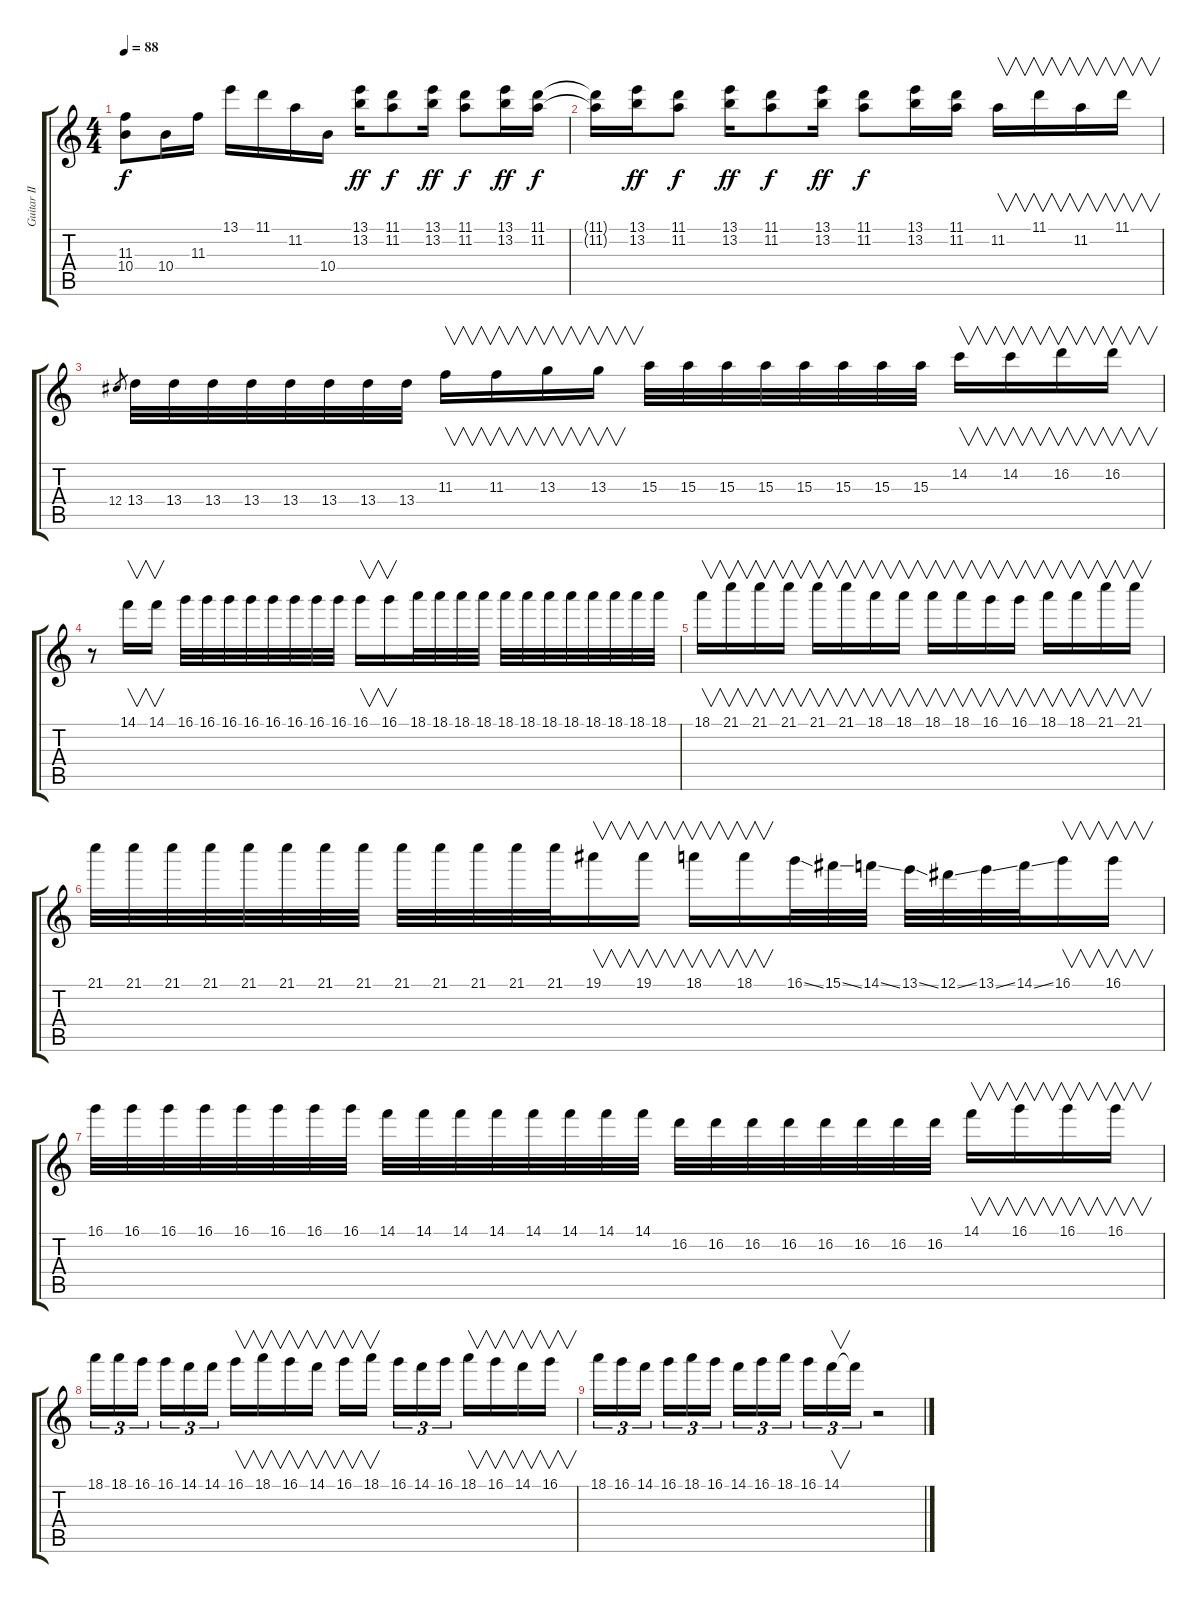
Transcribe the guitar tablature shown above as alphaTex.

\track ("Guitar II" "Guitar II") {instrument overdrivenguitar}
\staff {score tabs}
\tuning (Eb4 Bb3 Gb3 Db3 Ab2 Eb2) {hide}
\ts (4 4)
\tempo 88
\clef g2
\ks c
(11.3 10.4).8{dy f} 10.4.16 11.3.16 13.1.16 11.1.16 11.2.16 10.4.16 (13.1 13.2).16{dy ff} (11.1 11.2).8{dy f} (13.1 13.2).16{dy ff} (11.1 11.2).8{dy f} (13.1 13.2).16{dy ff} (11.1 11.2).16{dy f} |
(11.1{t} 11.2{t}).16 (13.1 13.2).16{dy ff} (11.1 11.2).8{dy f} (13.1 13.2).16{dy ff} (11.1 11.2).8{dy f} (13.1 13.2).16{dy ff} (11.1 11.2).8{dy f} (13.1 13.2).16 (11.1 11.2).16 11.2.16{v} 11.1.16{v} 11.2.16{v} 11.1.16{v} |
12.4.8{gr} 13.4.32 13.4.32 13.4.32 13.4.32 13.4.32 13.4.32 13.4.32 13.4.32 11.3.16{v} 11.3.16{v} 13.3.16{v} 13.3.16{v} 15.3.32 15.3.32 15.3.32 15.3.32 15.3.32 15.3.32 15.3.32 15.3.32 14.2.16{v} 14.2.16{v} 16.2.16{v} 16.2.16{v} |
r.8 14.1.16{v} 14.1.16{v} 16.1.32 16.1.32 16.1.32 16.1.32 16.1.32 16.1.32 16.1.32 16.1.32 16.1.16{v} 16.1.16{v} 18.1.32 18.1.32 18.1.32 18.1.32 18.1.32 18.1.32 18.1.32 18.1.32 18.1.32 18.1.32 18.1.32 18.1.32 |
18.1.16{v} 21.1.16{v} 21.1.16{v} 21.1.16{v} 21.1.16{v} 21.1.16{v} 18.1.16{v} 18.1.16{v} 18.1.16{v} 18.1.16{v} 16.1.16{v} 16.1.16{v} 18.1.16{v} 18.1.16{v} 21.1.16{v} 21.1.16{v} |
21.1.32 21.1.32 21.1.32 21.1.32 21.1.32 21.1.32 21.1.32 21.1.32 21.1.32 21.1.32 21.1.32 21.1.32 21.1.32 19.1.16{v} 19.1.16{v} 18.1.16{v} 18.1.16{v} 16.1{ss}.32 15.1{ss}.32 14.1{ss}.32 13.1{ss}.32 12.1{ss}.32 13.1{ss}.32 14.1{ss}.32 16.1.16{v} 16.1.16{v} |
16.1.32 16.1.32 16.1.32 16.1.32 16.1.32 16.1.32 16.1.32 16.1.32 14.1.32 14.1.32 14.1.32 14.1.32 14.1.32 14.1.32 14.1.32 14.1.32 16.2.32 16.2.32 16.2.32 16.2.32 16.2.32 16.2.32 16.2.32 16.2.32 14.1.16{v} 16.1.16{v} 16.1.16{v} 16.1.16{v} |
18.1.16{tu (3 2) volume 0} 18.1.16{tu (3 2)} 16.1.16{tu (3 2)} 16.1.16{tu (3 2)} 14.1.16{tu (3 2)} 14.1.16{tu (3 2)} 16.1.16{v} 18.1.16{v} 16.1.16{v} 14.1.16{v} 16.1.16{v} 18.1.16{v} 16.1.16{tu (3 2)} 14.1.16{tu (3 2)} 16.1.16{tu (3 2)} 18.1.16{v} 16.1.16{v} 14.1.16{v} 16.1.16{v} |
18.1.16{tu (3 2)} 16.1.16{tu (3 2)} 14.1.16{tu (3 2)} 16.1.16{tu (3 2)} 18.1.16{tu (3 2)} 16.1.16{tu (3 2)} 14.1.16{tu (3 2)} 16.1.16{tu (3 2)} 18.1.16{tu (3 2)} 16.1.16{tu (3 2)} 14.1.16{v tu (3 2)} 14.1{t}.16{tu (3 2)} r.2
